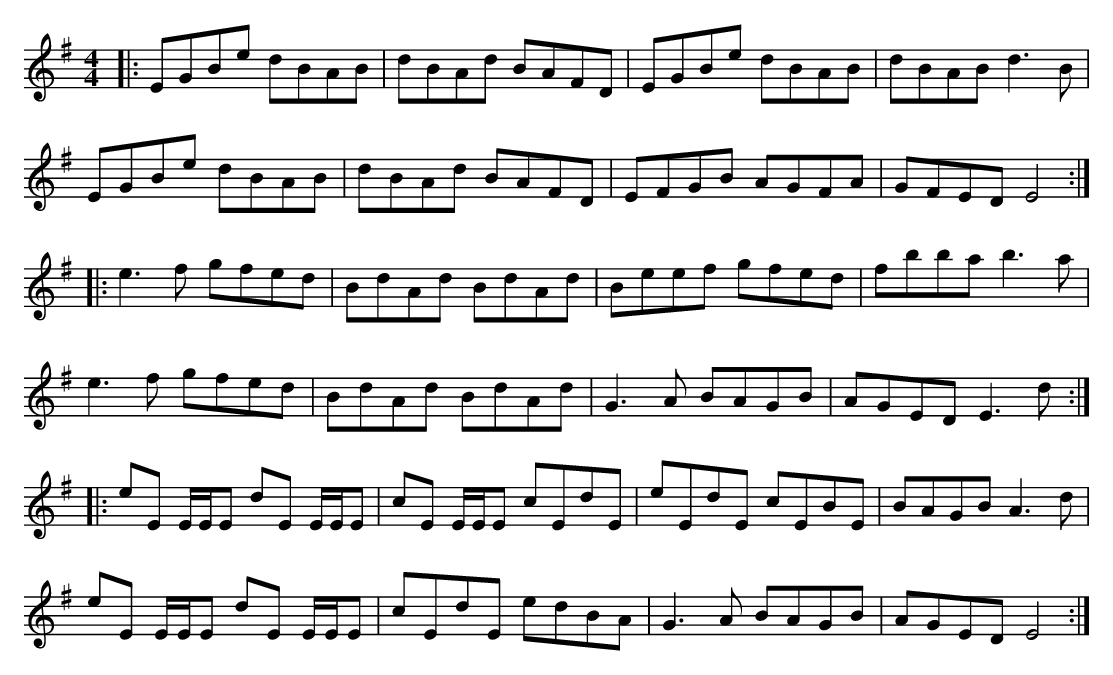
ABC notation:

X:1
M:4/4
K:Emin
|:EGBe dBAB|dBAd BAFD|EGBe dBAB|dBAB d3 B|
EGBe dBAB|dBAd BAFD|EFGB AGFA|GFED E4:|
|:e3 f gfed|BdAd BdAd|Beef gfed|fbba b3 a|
e3 f gfed|BdAd BdAd|G3 A BAGB|AGED E3 d:|
|:eE E/E/E dE E/E/E|cE E/E/E cEdE|eEdE cEBE|BAGB A3 d|
eE E/E/E dE E/E/E|cEdE edBA|G3 A BAGB|AGED E4:|
